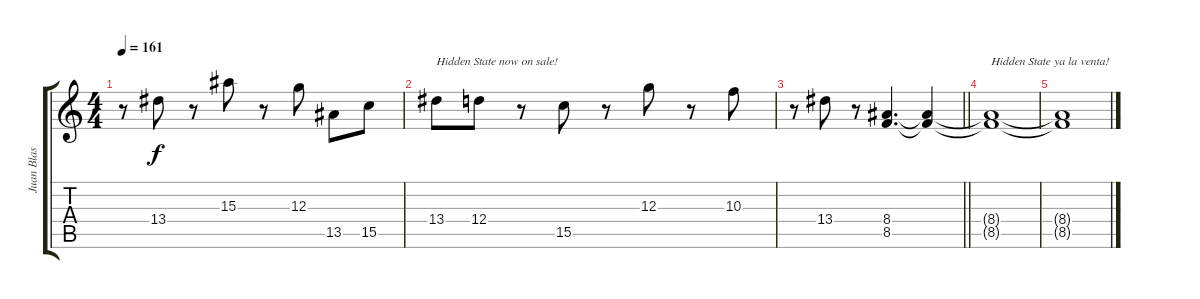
\track ("Juan Blas" "Juan Blas") {instrument overdrivenguitar}
\staff {score tabs}
\tuning (E4 B3 G3 D3 A2 E2) {hide}
\ts (4 4)
\tempo 161
\clef g2
\ks c
r.8{dy f} 13.4.8 r.8 15.3.8 r.8 12.3.8 13.5.8 15.5.8 |
13.4.8{txt "Hidden State now on sale!"} 12.4.8 r.8 15.5.8 r.8 12.3.8 r.8 10.3.8 |
\barLineRight lightlight
r.8{txt ""} 13.4.8 r.8 (8.4 8.5).4{d} (8.4{t} 8.5{t}).4{volume 0} |
(8.4{t} 8.5{t}).1{txt "Hidden State ya la venta!"} |
(8.4{t} 8.5{t}).1
